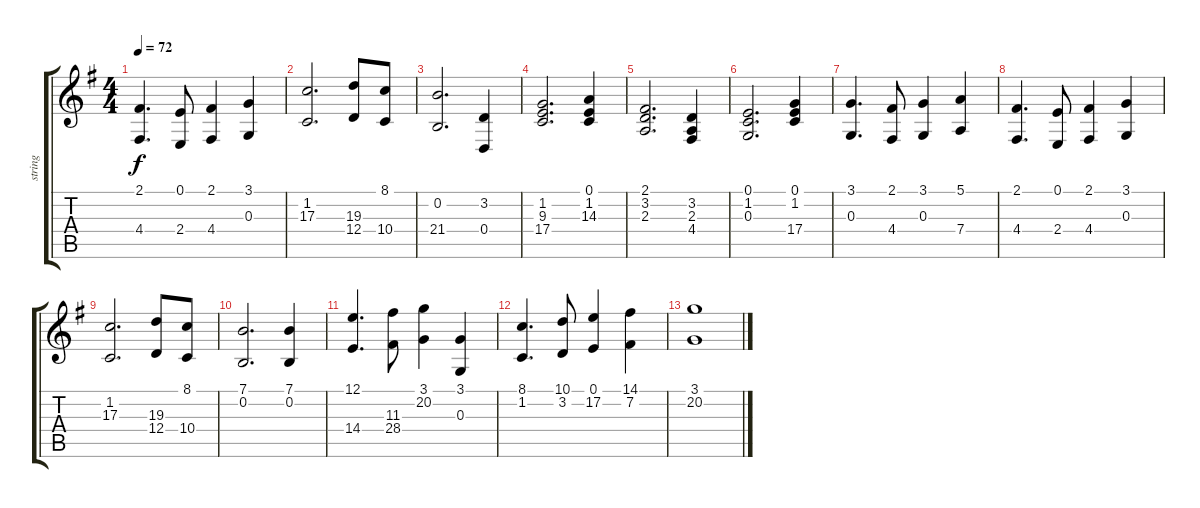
\track ("string" "string") {instrument synthstrings1}
\staff {score tabs}
\tuning (E4 B3 G3 D3 A2 E2) {hide}
\ts (4 4)
\tempo 72
\clef g2
\ks g
(2.1 4.4).4{d dy f} (0.1 2.4).8 (2.1 4.4).4 (3.1 0.3).4 |
(1.2 17.3).2{d} (19.3 12.4).8 (8.1 10.4).8 |
(0.2 21.4).2{d} (3.2 0.4).4 |
(1.2 9.3 17.4).2{d} (0.1 1.2 14.3).4 |
(2.1 3.2 2.3).2{d} (3.2 2.3 4.4).4 |
(0.1 1.2 0.3).2{d} (0.1 1.2 17.4).4 |
(3.1 0.3).4{d} (2.1 4.4).8 (3.1 0.3).4 (5.1 7.4).4 |
(2.1 4.4).4{d} (0.1 2.4).8 (2.1 4.4).4 (3.1 0.3).4 |
(1.2 17.3).2{d} (19.3 12.4).8 (8.1 10.4).8 |
(7.1 0.2).2{d} (7.1 0.2).4 |
(12.1 14.4).4{d} (11.3 28.4).8 (3.1 20.2).4 (3.1 0.3).4 |
(8.1 1.2).4{d} (10.1 3.2).8 (0.1 17.2).4 (14.1 7.2).4 |
(3.1 20.2).1
